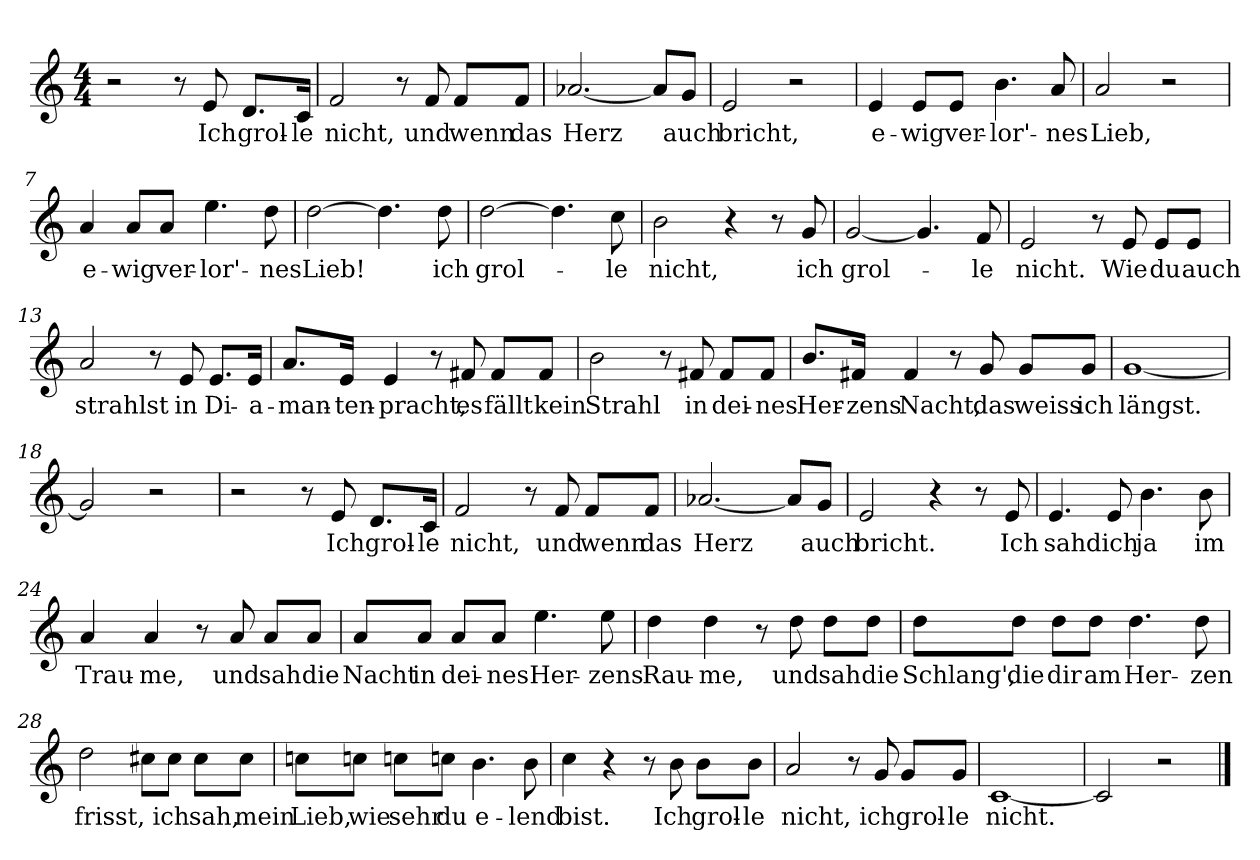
**kern	**text
*part1	*part1
*staff1	*staff1
*clefG2	*
*k[]	*
*M4/4	*
=1	=1
2r	.
8r	.
!	!LO:LY:b
8e/	Ich
!	!LO:LY:b
8.d/L	grol-
!	!LO:LY:b
16c/Jk	-le
=2	=2
!	!LO:LY:b
2f/	nicht,
8r	.
!	!LO:LY:b
8f/	und
!	!LO:LY:b
8f/L	wenn
!	!LO:LY:b
8f/J	das
=3	=3
!	!LO:LY:b
[2.a-X/	Herz
8a-/L]	.
!	!LO:LY:b
8g/J	auch
=4	=4
!	!LO:LY:b
2e/	bricht,
2r	.
=5	=5
!	!LO:LY:b
4e/	e-
!	!LO:LY:b
8e/L	-wig
!	!LO:LY:b
8e/J	ver-
!	!LO:LY:b
4.b\	-lor'-
!	!LO:LY:b
8a/	-nes
=6	=6
!	!LO:LY:b
2a/	Lieb,
2r	.
=7	=7
!	!LO:LY:b
4a/	e-
!	!LO:LY:b
8a/L	-wig
!	!LO:LY:b
8a/J	ver-
!	!LO:LY:b
4.ee\	-lor'-
!	!LO:LY:b
8dd\	-nes
=8	=8
!	!LO:LY:b
[2dd\	Lieb!
4.dd\]	.
!	!LO:LY:b
8dd\	ich
!!LO:LB:g=z
=9	=9
!	!LO:LY:b
[2dd\	grol-
4.dd\]	.
!	!LO:LY:b
8cc\	-le
=10	=10
!	!LO:LY:b
2b\	nicht,
4r	.
8r	.
!	!LO:LY:b
8g/	ich
=11	=11
!	!LO:LY:b
[2g/	grol-
4.g/]	.
!	!LO:LY:b
8f/	-le
=12	=12
!	!LO:LY:b
2e/	nicht.
8r	.
!	!LO:LY:b
8e/	Wie
!	!LO:LY:b
8e/L	du
!	!LO:LY:b
8e/J	auch
=13	=13
!	!LO:LY:b
2a/	strahlst
8r	.
!	!LO:LY:b
8e/	in
!	!LO:LY:b
8.e/L	Di-
!	!LO:LY:b
16e/Jk	-a-
=14	=14
!	!LO:LY:b
8.a/L	-man-
!	!LO:LY:b
16e/Jk	-ten-
!	!LO:LY:b
4e/	-pracht,
8r	.
!	!LO:LY:b
8f#X/	es
!	!LO:LY:b
8f#/L	fällt
!	!LO:LY:b
8f#/J	kein
=15	=15
!	!LO:LY:b
2b\	Strahl
8r	.
!	!LO:LY:b
8f#X/	in
!	!LO:LY:b
8f#/L	dei-
!	!LO:LY:b
8f#/J	-nes
!!LO:LB:g=z
=16	=16
!	!LO:LY:b
8.b/L	Her-
!	!LO:LY:b
16f#X/Jk	-zens
!	!LO:LY:b
4f#/	Nacht,
8r	.
!	!LO:LY:b
8g/	das
!	!LO:LY:b
8g/L	weiss
!	!LO:LY:b
8g/J	ich
=17	=17
!	!LO:LY:b
[1g	längst.
=18	=18
2g/]	.
2r	.
=19	=19
2r	.
8r	.
!	!LO:LY:b
8e/	Ich
!	!LO:LY:b
8.d/L	grol-
!	!LO:LY:b
16c/Jk	-le
=20	=20
!	!LO:LY:b
2f/	nicht,
8r	.
!	!LO:LY:b
8f/	und
!	!LO:LY:b
8f/L	wenn
!	!LO:LY:b
8f/J	das
=21	=21
!	!LO:LY:b
[2.a-X/	Herz
8a-/L]	.
!	!LO:LY:b
8g/J	auch
=22	=22
!	!LO:LY:b
2e/	bricht.
4r	.
8r	.
!	!LO:LY:b
8e/	Ich
!!LO:LB:g=z
=23	=23
!	!LO:LY:b
4.e/	sah
!	!LO:LY:b
8e/	dich
!	!LO:LY:b
4.b\	ja
!	!LO:LY:b
8b\	im
=24	=24
!	!LO:LY:b
4a/	Trau-
!	!LO:LY:b
4a/	-me,
8r	.
!	!LO:LY:b
8a/	und
!	!LO:LY:b
8a/L	sah
!	!LO:LY:b
8a/J	die
=25	=25
!	!LO:LY:b
8a/L	Nacht
!	!LO:LY:b
8a/J	in
!	!LO:LY:b
8a/L	dei-
!	!LO:LY:b
8a/J	-nes
!	!LO:LY:b
4.ee\	Her-
!	!LO:LY:b
8ee\	-zens
=26	=26
!	!LO:LY:b
4dd\	Rau-
!	!LO:LY:b
4dd\	-me,
8r	.
!	!LO:LY:b
8dd\	und
!	!LO:LY:b
8dd\L	sah
!	!LO:LY:b
8dd\J	die
=27	=27
!	!LO:LY:b
8dd\L	Schlang',
!	!LO:LY:b
8dd\J	die
!	!LO:LY:b
8dd\L	dir
!	!LO:LY:b
8dd\J	am
!	!LO:LY:b
4.dd\	Her-
!	!LO:LY:b
8dd\	-zen
!!LO:LB:g=z
=28	=28
!	!LO:LY:b
2dd\	frisst,
8cc#X\L	.
!	!LO:LY:b
8cc#\J	ich
!	!LO:LY:b
8cc#\L	sah,
!	!LO:LY:b
8cc#\J	mein
=29	=29
!	!LO:LY:b
8ccn\L	Lieb,
!	!LO:LY:b
8ccn\J	wie
!	!LO:LY:b
8ccn\L	sehr
!	!LO:LY:b
8ccn\J	du
!	!LO:LY:b
4.b\	e-
!	!LO:LY:b
8b\	-lend
=30	=30
!	!LO:LY:b
4cc\	bist.
4r	.
8r	.
!	!LO:LY:b
8b\	Ich
!	!LO:LY:b
8b\L	grol-
!	!LO:LY:b
8b\J	-le
=31	=31
!	!LO:LY:b
2a/	nicht,
8r	.
!	!LO:LY:b
8g/	ich
!	!LO:LY:b
8g/L	grol-
!	!LO:LY:b
8g/J	-le
=32	=32
!	!LO:LY:b
[1c	nicht.
=33	=33
2c/]	.
2r	.
==	==
*-	*-
